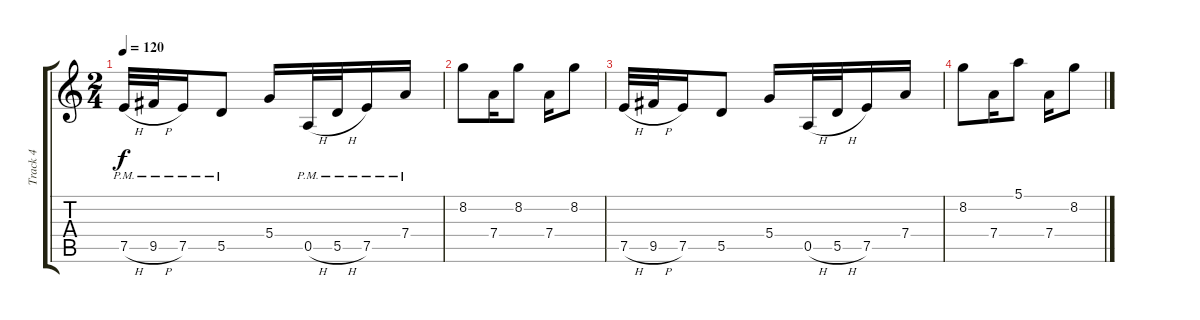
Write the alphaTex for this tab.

\track ("Track 4" "Track 4") {instrument overdrivenguitar}
\staff {score tabs}
\tuning (E4 B3 G3 D3 A2 E2) {hide}
\ts (2 4)
\tempo 120
\clef g2
\ks c
7.5{h pm}.32{dy f} 9.5{h pm}.32 7.5{pm}.16 5.5{pm}.8 5.4.16 0.5{h pm}.32 5.5{h pm}.32 7.5{pm}.16 7.4{pm}.16 |
8.2.8 7.4.16 8.2.8 7.4.16 8.2.8 |
7.5{h}.32 9.5{h}.32 7.5.16 5.5.8 5.4.16 0.5{h}.32 5.5{h}.32 7.5.16 7.4.16 |
8.2.8 7.4.16 5.1.8 7.4.16 8.2.8
